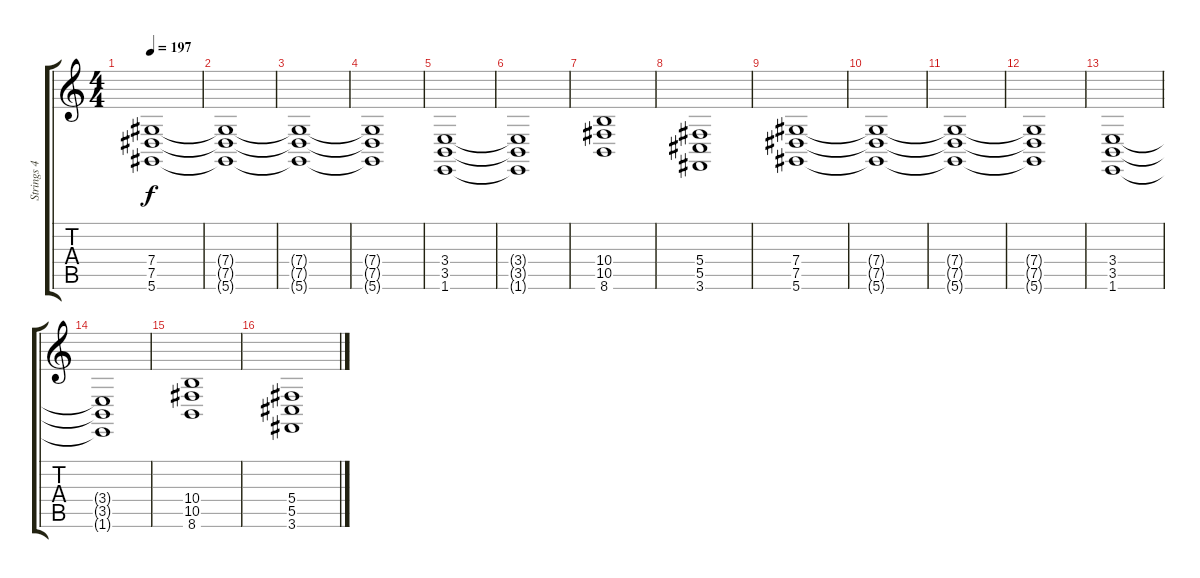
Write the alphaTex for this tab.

\track ("Strings 4" "Strings 4") {instrument stringensemble2}
\staff {score tabs}
\tuning (Eb4 Bb3 Gb3 Db3 Ab2 Eb2) {hide}
\ts (4 4)
\tempo 197
\clef g2
\ks c
(7.4 7.5 5.6).1{dy f} |
(7.4{t} 7.5{t} 5.6{t}).1 |
(7.4{t} 7.5{t} 5.6{t}).1 |
(7.4{t} 7.5{t} 5.6{t}).1 |
(3.4 3.5 1.6).1 |
(3.4{t} 3.5{t} 1.6{t}).1 |
(10.4 10.5 8.6).1 |
(5.4 5.5 3.6).1 |
(7.4 7.5 5.6).1 |
(7.4{t} 7.5{t} 5.6{t}).1 |
(7.4{t} 7.5{t} 5.6{t}).1 |
(7.4{t} 7.5{t} 5.6{t}).1 |
(3.4 3.5 1.6).1 |
(3.4{t} 3.5{t} 1.6{t}).1 |
(10.4 10.5 8.6).1 |
(5.4 5.5 3.6).1
